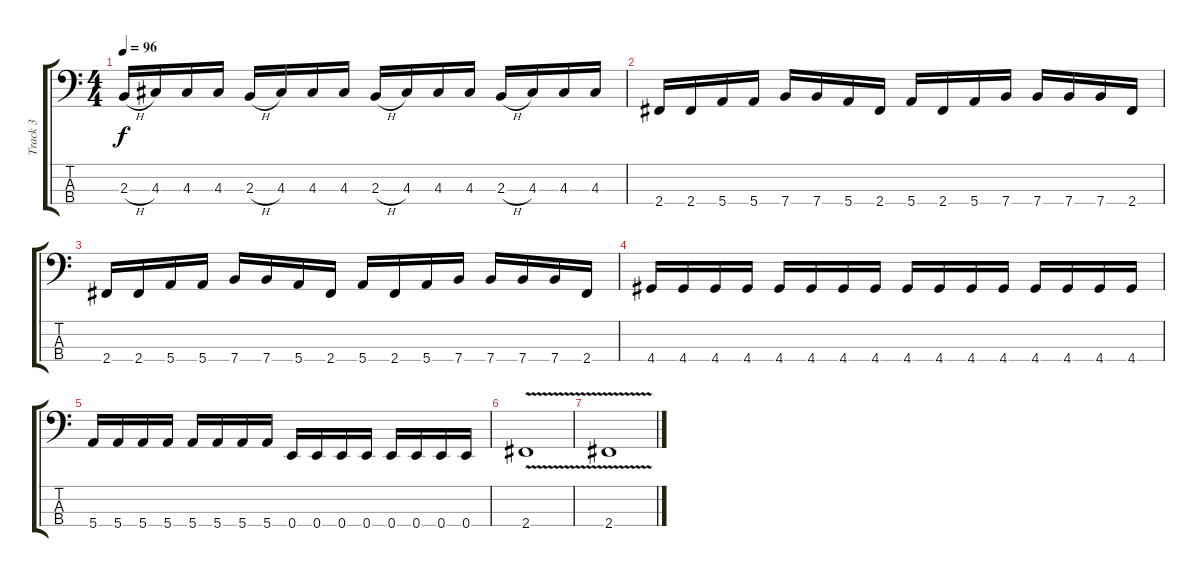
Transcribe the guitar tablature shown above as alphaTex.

\track ("Track 3" "Track 3") {instrument electricbassfinger}
\staff {score tabs}
\tuning (G2 D2 A1 E1) {hide}
\ts (4 4)
\tempo 96
\clef f4
\ks c
2.3{h}.16{dy f} 4.3.16 4.3.16 4.3.16 2.3{h}.16 4.3.16 4.3.16 4.3.16 2.3{h}.16 4.3.16 4.3.16 4.3.16 2.3{h}.16 4.3.16 4.3.16 4.3.16 |
2.4.16 2.4.16 5.4.16 5.4.16 7.4.16 7.4.16 5.4.16 2.4.16 5.4.16 2.4.16 5.4.16 7.4.16 7.4.16 7.4.16 7.4.16 2.4.16 |
2.4.16 2.4.16 5.4.16 5.4.16 7.4.16 7.4.16 5.4.16 2.4.16 5.4.16 2.4.16 5.4.16 7.4.16 7.4.16 7.4.16 7.4.16 2.4.16 |
4.4.16 4.4.16 4.4.16 4.4.16 4.4.16 4.4.16 4.4.16 4.4.16 4.4.16 4.4.16 4.4.16 4.4.16 4.4.16 4.4.16 4.4.16 4.4.16 |
5.4.16 5.4.16 5.4.16 5.4.16 5.4.16 5.4.16 5.4.16 5.4.16 0.4.16 0.4.16 0.4.16 0.4.16 0.4.16 0.4.16 0.4.16 0.4.16 |
2.4{v}.1 |
2.4{v}.1
